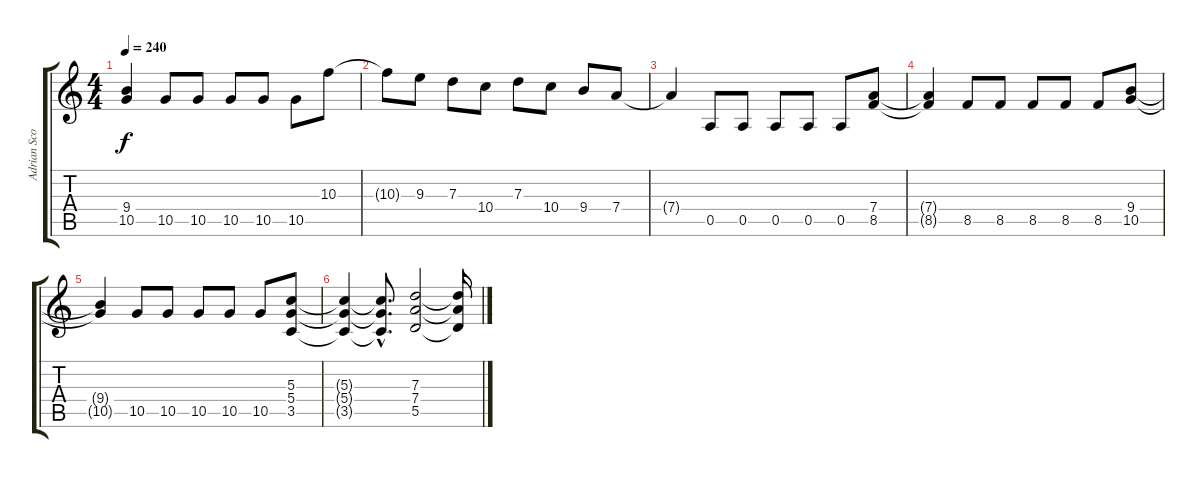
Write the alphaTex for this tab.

\track ("Adrian Scopettone" "Adrian Sco") {instrument overdrivenguitar}
\staff {score tabs}
\tuning (E4 B3 G3 D3 A2 E2) {hide}
\ts (4 4)
\tempo 240
\clef g2
\ks c
(9.4{t} 10.5{t}).4{dy f} 10.5.8 10.5.8 10.5.8 10.5.8 10.5.8 10.3.8 |
10.3{t}.8 9.3.8 7.3.8 10.4.8 7.3.8 10.4.8 9.4.8 7.4.8 |
7.4{t}.4 0.5.8 0.5.8 0.5.8 0.5.8 0.5.8 (7.4 8.5).8 |
(7.4{t} 8.5{t}).4 8.5.8 8.5.8 8.5.8 8.5.8 8.5.8 (9.4 10.5).8 |
(9.4{t} 10.5{t}).4 10.5.8 10.5.8 10.5.8 10.5.8 10.5.8 (5.3 5.4 3.5).8 |
(5.3{t} 5.4{t} 3.5{t}).4 (5.3{hac t} 5.4{hac t} 3.5{hac t}).8{d} (7.3 7.4 5.5).2 (7.3{t} 7.4{t} 5.5{t}).16
